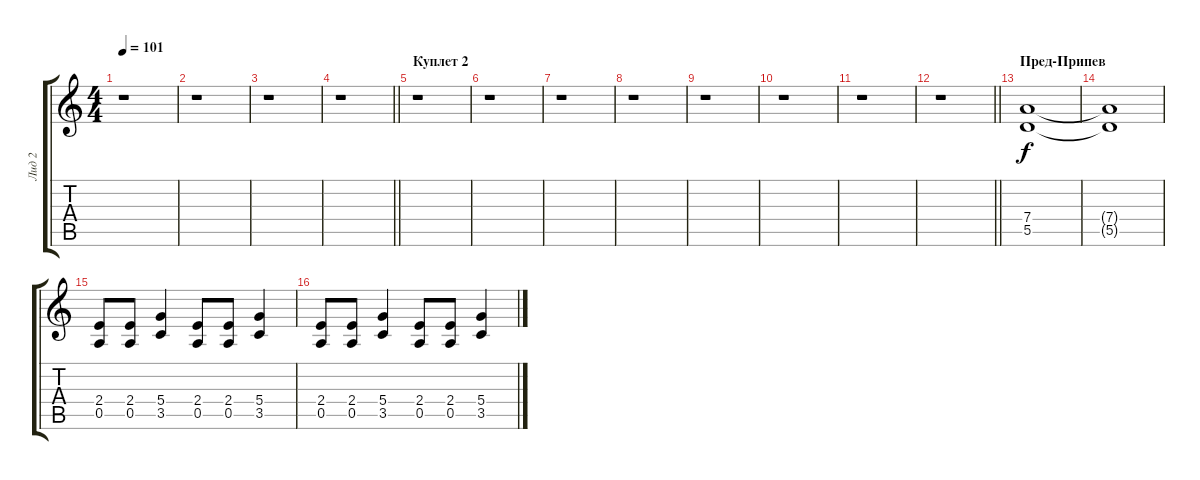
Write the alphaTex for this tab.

\track ("Лид 2" "Лид 2") {instrument distortionguitar}
\staff {score tabs}
\tuning (E4 B3 G3 D3 A2 E2) {hide}
\ts (4 4)
\tempo 101
\clef g2
\ks c
r.1{dy f} |
r.1 |
r.1 |
\barLineRight lightlight
r.1 |
\section ("" "Куплет 2")
r.1 |
r.1 |
r.1 |
r.1 |
r.1 |
r.1 |
r.1 |
\barLineRight lightlight
r.1 |
\section ("" "Пред-Припев")
(7.4 5.5).1 |
(7.4{t} 5.5{t}).1 |
(2.4 0.5).8 (2.4 0.5).8 (5.4 3.5).4 (2.4 0.5).8 (2.4 0.5).8 (5.4 3.5).4 |
(2.4 0.5).8 (2.4 0.5).8 (5.4 3.5).4 (2.4 0.5).8 (2.4 0.5).8 (5.4 3.5).4
